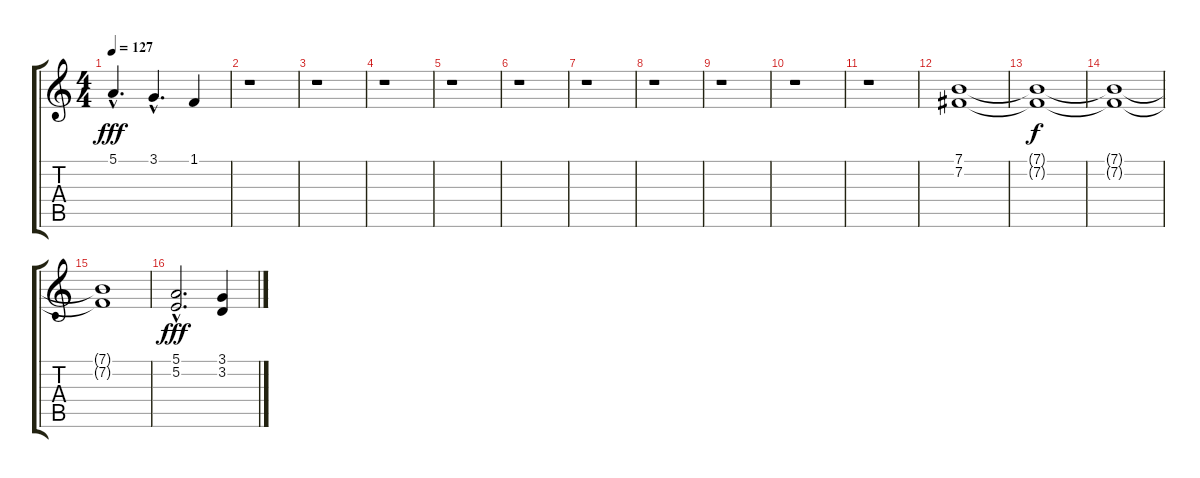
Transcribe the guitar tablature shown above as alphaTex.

\track "" {instrument tremolostrings}
\staff {score tabs}
\tuning (E4 B3 G3 D3 A2 E2) {hide}
\ts (4 4)
\tempo 127
\clef g2
\ks c
5.1{hac}.4{d dy fff} 3.1{hac}.4{d} 1.1.4 |
r.1 |
r.1 |
r.1 |
r.1 |
r.1 |
r.1 |
r.1 |
r.1 |
r.1 |
r.1 |
(7.1 7.2).1{instrument tremolostrings} |
(7.1{t} 7.2{t}).1{dy f} |
(7.1{t} 7.2{t}).1 |
(7.1{t} 7.2{t}).1 |
(5.1{hac} 5.2{hac}).2{d dy fff} (3.1 3.2).4
